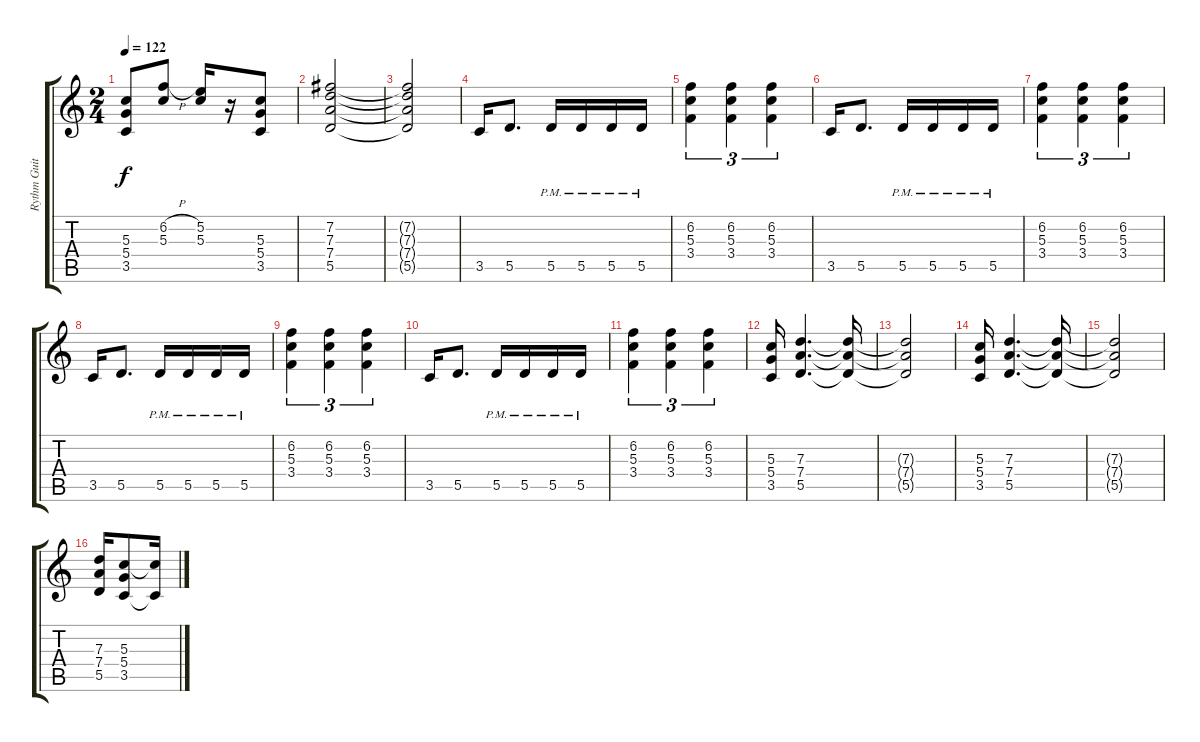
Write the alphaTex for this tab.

\track ("Rythm Guitar" "Rythm Guit") {instrument distortionguitar}
\staff {score tabs}
\tuning (E4 B3 G3 D3 A2 E2) {hide}
\ts (2 4)
\tempo 122
\clef g2
\ks c
(5.3{t} 5.4{t} 3.5{t}).8{dy f} (6.2{h} 5.3).8 (5.2 5.3).16 r.16 (5.3 5.4 3.5).8 |
(7.2 7.3 7.4 5.5).2 |
(7.2{t} 7.3{t} 7.4{t} 5.5{t}).2 |
3.5.16 5.5.8{d} 5.5{pm}.16 5.5{pm}.16 5.5{pm}.16 5.5{pm}.16 |
(6.2 5.3 3.4).4{tu (3 2)} (6.2 5.3 3.4).4{tu (3 2)} (6.2 5.3 3.4).4{tu (3 2)} |
3.5.16 5.5.8{d} 5.5{pm}.16 5.5{pm}.16 5.5{pm}.16 5.5{pm}.16 |
(6.2 5.3 3.4).4{tu (3 2)} (6.2 5.3 3.4).4{tu (3 2)} (6.2 5.3 3.4).4{tu (3 2)} |
3.5.16 5.5.8{d} 5.5{pm}.16 5.5{pm}.16 5.5{pm}.16 5.5{pm}.16 |
(6.2 5.3 3.4).4{tu (3 2)} (6.2 5.3 3.4).4{tu (3 2)} (6.2 5.3 3.4).4{tu (3 2)} |
3.5.16 5.5.8{d} 5.5{pm}.16 5.5{pm}.16 5.5{pm}.16 5.5{pm}.16 |
(6.2 5.3 3.4).4{tu (3 2)} (6.2 5.3 3.4).4{tu (3 2)} (6.2 5.3 3.4).4{tu (3 2)} |
(5.3 5.4 3.5).16 (7.3 7.4 5.5).4{d} (7.3{t} 7.4{t} 5.5{t}).16 |
(7.3{t} 7.4{t} 5.5{t}).2 |
(5.3 5.4 3.5).16 (7.3 7.4 5.5).4{d} (7.3{t} 7.4{t} 5.5{t}).16 |
(7.3{t} 7.4{t} 5.5{t}).2 |
(7.3 7.4 5.5).16 (5.3 5.4 3.5).8 (5.3{t} 3.5{t}).16
